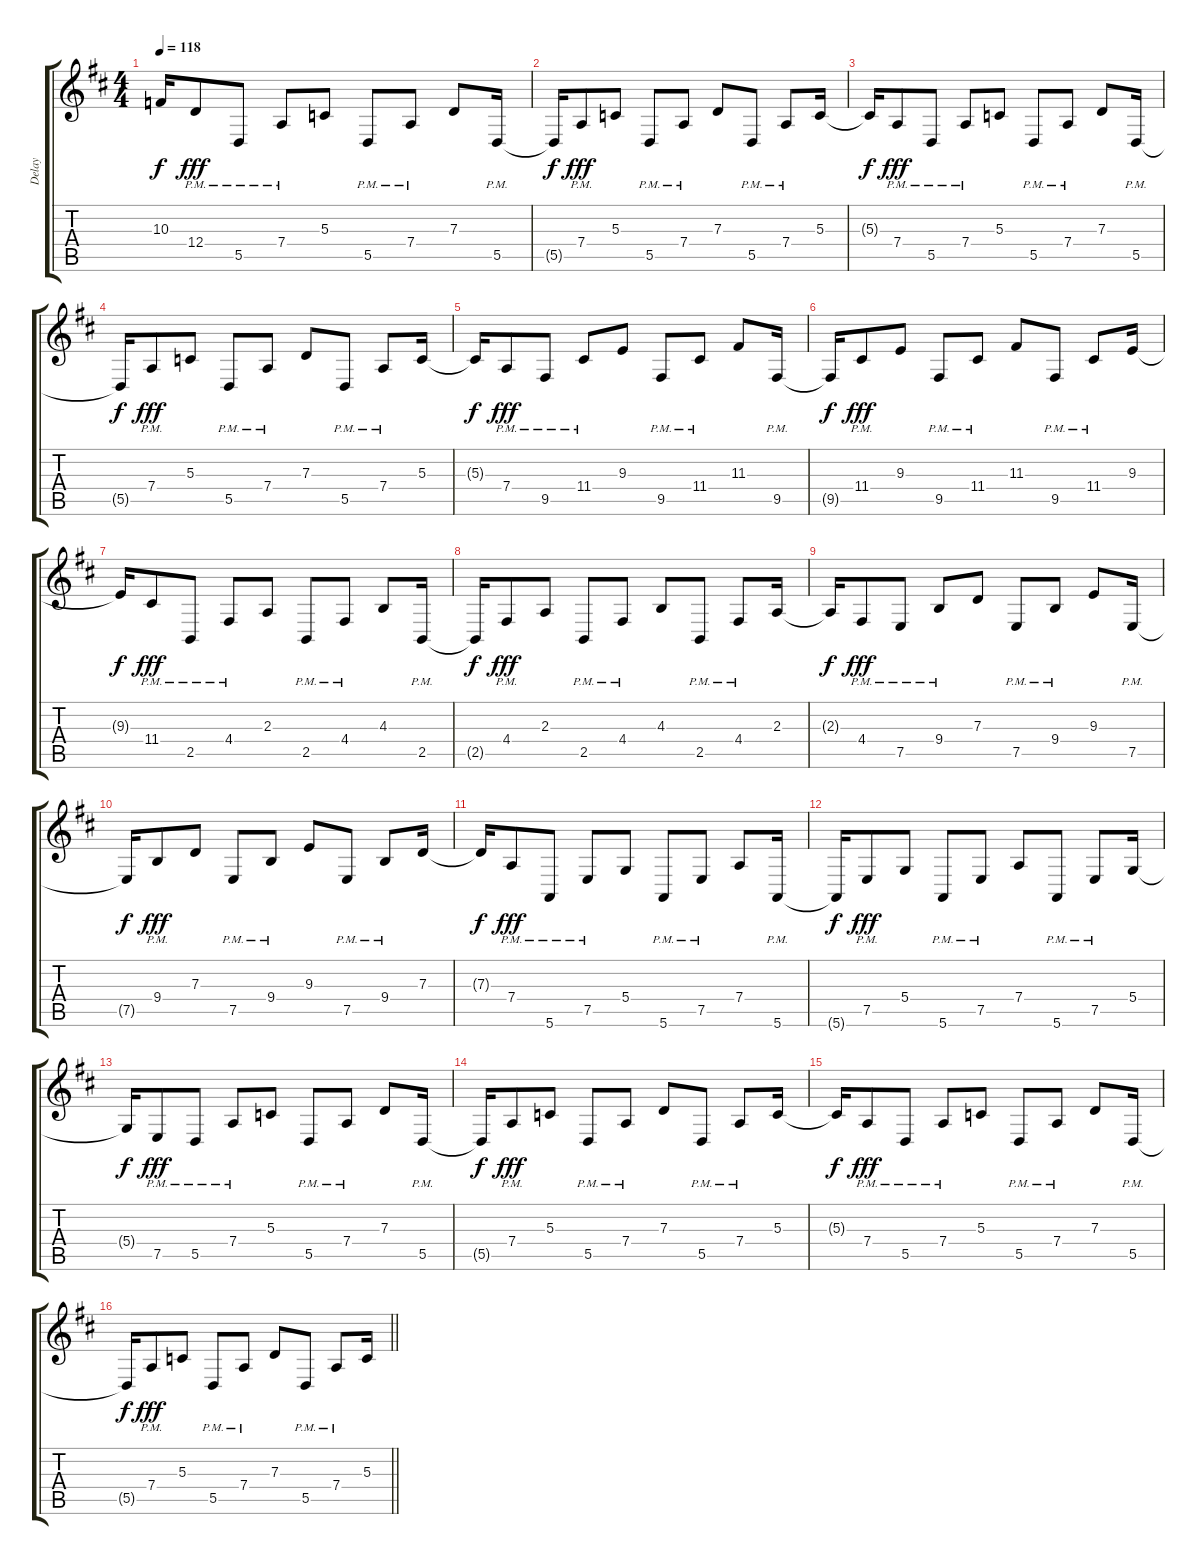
\track ("Delay" "Delay") {instrument lead1square}
\staff {score tabs}
\tuning (E4 B3 G3 D3 A2 E2) {hide}
\ts (4 4)
\tempo 118
\clef g2
\ks d
10.3{t}.16{dy f} 12.4{pm}.8{dy fff instrument lead1square} 5.5{pm}.8 7.4{pm}.8 5.3.8{instrument lead2sawtooth} 5.5{pm}.8{instrument lead1square} 7.4{pm}.8 7.3.8{instrument lead2sawtooth} 5.5{pm}.16{instrument lead1square} |
5.5{t}.16{dy f} 7.4{pm}.8{dy fff} 5.3.8{instrument lead2sawtooth} 5.5{pm}.8{instrument lead1square} 7.4{pm}.8 7.3.8{instrument lead2sawtooth} 5.5{pm}.8{instrument lead1square} 7.4{pm}.8 5.3.16{instrument lead2sawtooth} |
5.3{t}.16{dy f} 7.4{pm}.8{dy fff instrument lead1square} 5.5{pm}.8 7.4{pm}.8 5.3.8{instrument lead2sawtooth} 5.5{pm}.8{instrument lead1square} 7.4{pm}.8 7.3.8{instrument lead2sawtooth} 5.5{pm}.16{instrument lead1square} |
5.5{t}.16{dy f} 7.4{pm}.8{dy fff} 5.3.8{instrument lead2sawtooth} 5.5{pm}.8{instrument lead1square} 7.4{pm}.8 7.3.8{instrument lead2sawtooth} 5.5{pm}.8{instrument lead1square} 7.4{pm}.8 5.3.16{instrument lead2sawtooth} |
5.3{t}.16{dy f} 7.4{pm}.8{dy fff instrument lead1square} 9.5{pm}.8 11.4{pm}.8 9.3.8{instrument lead2sawtooth} 9.5{pm}.8{instrument lead1square} 11.4{pm}.8 11.3.8{instrument lead2sawtooth} 9.5{pm}.16{instrument lead1square} |
9.5{t}.16{dy f} 11.4{pm}.8{dy fff} 9.3.8{instrument lead2sawtooth} 9.5{pm}.8{instrument lead1square} 11.4{pm}.8 11.3.8{instrument lead2sawtooth} 9.5{pm}.8{instrument lead1square} 11.4{pm}.8 9.3.16{instrument lead2sawtooth} |
9.3{t}.16{dy f} 11.4{pm}.8{dy fff instrument lead1square} 2.5{pm}.8 4.4{pm}.8 2.3.8{instrument lead2sawtooth} 2.5{pm}.8{instrument lead1square} 4.4{pm}.8 4.3.8{instrument lead2sawtooth} 2.5{pm}.16{instrument lead1square} |
2.5{t}.16{dy f} 4.4{pm}.8{dy fff} 2.3.8{instrument lead2sawtooth} 2.5{pm}.8{instrument lead1square} 4.4{pm}.8 4.3.8{instrument lead2sawtooth} 2.5{pm}.8{instrument lead1square} 4.4{pm}.8 2.3.16{instrument lead2sawtooth} |
2.3{t}.16{dy f} 4.4{pm}.8{dy fff instrument lead1square} 7.5{pm}.8 9.4{pm}.8 7.3.8{instrument lead2sawtooth} 7.5{pm}.8{instrument lead1square} 9.4{pm}.8 9.3.8{instrument lead2sawtooth} 7.5{pm}.16{instrument lead1square} |
7.5{t}.16{dy f} 9.4{pm}.8{dy fff} 7.3.8{instrument lead2sawtooth} 7.5{pm}.8{instrument lead1square} 9.4{pm}.8 9.3.8{instrument lead2sawtooth} 7.5{pm}.8{instrument lead1square} 9.4{pm}.8 7.3.16{instrument lead2sawtooth} |
7.3{t}.16{dy f} 7.4{pm}.8{dy fff instrument lead1square} 5.6{pm}.8 7.5{pm}.8 5.4.8{instrument lead2sawtooth} 5.6{pm}.8{instrument lead1square} 7.5{pm}.8 7.4.8{instrument lead2sawtooth} 5.6{pm}.16{instrument lead1square} |
5.6{t}.16{dy f} 7.5{pm}.8{dy fff} 5.4.8{instrument lead2sawtooth} 5.6{pm}.8{instrument lead1square} 7.5{pm}.8 7.4.8{instrument lead2sawtooth} 5.6{pm}.8{instrument lead1square} 7.5{pm}.8 5.4.16{instrument lead2sawtooth} |
5.4{t}.16{dy f} 7.5{pm}.8{dy fff instrument lead1square} 5.5{pm}.8 7.4{pm}.8 5.3.8{instrument lead2sawtooth} 5.5{pm}.8{instrument lead1square} 7.4{pm}.8 7.3.8{instrument lead2sawtooth} 5.5{pm}.16{instrument lead1square} |
5.5{t}.16{dy f} 7.4{pm}.8{dy fff} 5.3.8{instrument lead2sawtooth} 5.5{pm}.8{instrument lead1square} 7.4{pm}.8 7.3.8{instrument lead2sawtooth} 5.5{pm}.8{instrument lead1square} 7.4{pm}.8 5.3.16{instrument lead2sawtooth} |
5.3{t}.16{dy f} 7.4{pm}.8{dy fff instrument lead1square} 5.5{pm}.8 7.4{pm}.8 5.3.8{instrument lead2sawtooth} 5.5{pm}.8{instrument lead1square} 7.4{pm}.8 7.3.8{instrument lead2sawtooth} 5.5{pm}.16{instrument lead1square} |
\barLineRight lightlight
5.5{t}.16{dy f} 7.4{pm}.8{dy fff} 5.3.8{instrument lead2sawtooth} 5.5{pm}.8{instrument lead1square} 7.4{pm}.8 7.3.8{instrument lead2sawtooth} 5.5{pm}.8{instrument lead1square} 7.4{pm}.8 5.3.16{instrument lead2sawtooth}
